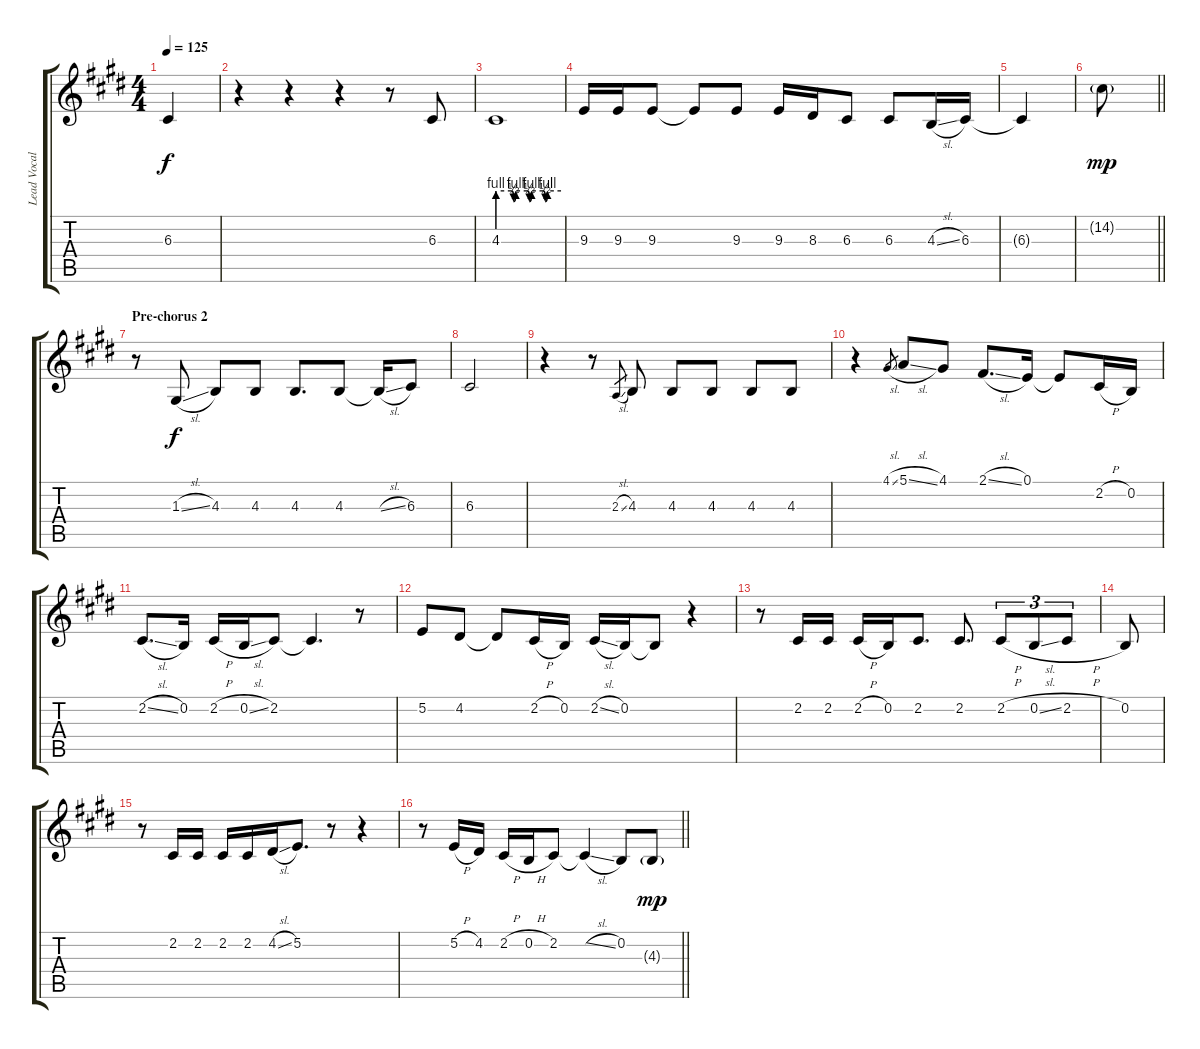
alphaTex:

\track ("Lead Vocals / Synth" "Lead Vocal") {instrument trombone}
\staff {score tabs}
\tuning (E4 B3 G3 D3 A2 E2) {hide}
\ts (4 4)
\tempo 125
\clef g2
\ks c#minor
6.3.4{dy f} |
r.4 r.4 r.4 r.8 6.3.8 |
4.3{be (custom 0 4 13 4 15 2 17 4 28 4 30 2 32 4 43 4 45 2 47 4 60 4)}.1 |
9.3.16 9.3.16 9.3.8 9.3{t}.8 9.3.8 9.3.16 8.3.16 6.3.8 6.3.8 4.3{sl}.16 6.3.16 |
6.3{t}.4 |
\barLineRight lightlight
14.2{g}.8{dy mp} |
\section ("" "Pre-chorus 2")
r.8 1.3{sl}.8{dy f} 4.3.8 4.3.8 4.3.8{d} 4.3.8 4.3{sl t}.16 6.3.8 |
6.3.2 |
r.4 r.8 2.3{sl}.8{gr} 4.3.8 4.3.8 4.3.8 4.3.8 4.3.8 |
r.4 4.1{sl}.8{gr} 5.1{sl}.8 4.1.8 2.1{sl}.8{d} 0.1.16 0.1{t}.8 2.2{h}.16 0.2.16 |
2.2{sl}.8{d} 0.2.16 2.2{h}.16 0.2{sl}.16 2.2.8 2.2{t}.4{d} r.8 |
5.2.8 4.2.8 4.2{t}.8 2.2{h}.16 0.2.16 2.2{sl}.16 0.2.16 0.2{t}.8 r.4 |
r.8 2.2.16 2.2.16 2.2{h}.16 0.2.16 2.2.8{d} 2.2.8{d} 2.2{h}.8{tu (3 2)} 0.2{sl}.8{tu (3 2)} 2.2{h}.8{tu (3 2)} |
0.2.8 |
r.8 2.2.16 2.2.16 2.2.16 2.2.16 4.2{sl}.16 5.2.8{d} r.8 r.4 |
\barLineRight lightlight
r.8 5.2{h}.16 4.2.16 2.2{h}.16 0.2{h}.16 2.2.8 2.2{sl t}.4 0.2.8 4.3{g}.8{dy mp}
